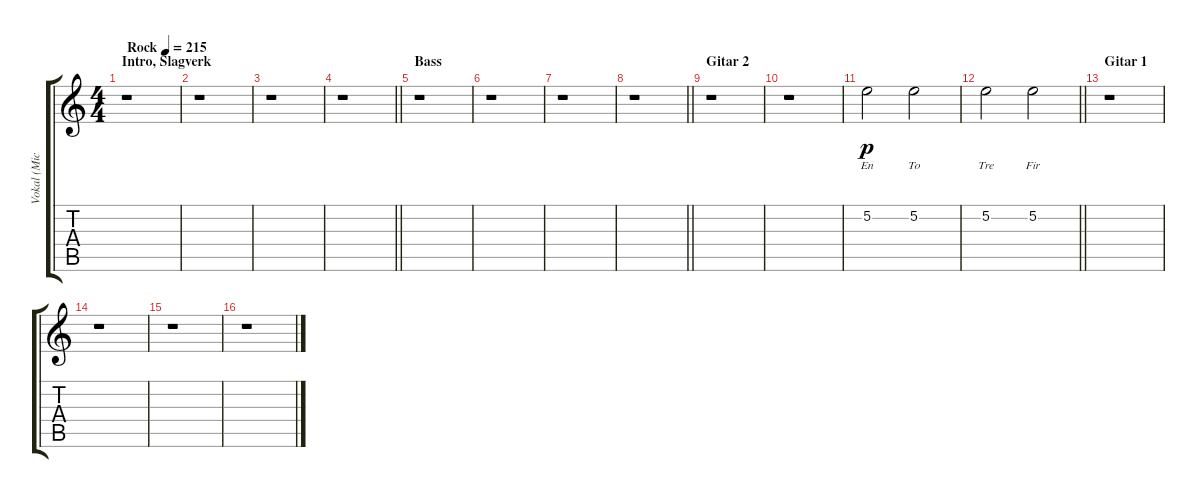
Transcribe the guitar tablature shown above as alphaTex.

\track ("Vokal (Michael Krohn)" "Vokal (Mic") {instrument acousticguitarnylon}
\staff {score tabs}
\tuning (E4 B3 G3 D3 A2 E2) {hide}
\ts (4 4)
\section ("" "Intro, Slagverk")
\tempo (215 "Rock")
\clef g2
\ks c
r.1{dy p instrument acousticguitarnylon} |
r.1 |
r.1 |
\barLineRight lightlight
r.1 |
\section ("" "Bass")
r.1 |
r.1 |
r.1 |
\barLineRight lightlight
r.1 |
\section ("" "Gitar 2")
r.1 |
r.1 |
5.2.2{lyrics (0 "En") lyrics (1 "") lyrics (2 "") lyrics (3 "") lyrics (4 "")} 5.2.2{lyrics (0 "To") lyrics (1 "") lyrics (2 "") lyrics (3 "") lyrics (4 "")} |
\barLineRight lightlight
5.2.2{lyrics (0 "Tre") lyrics (1 "") lyrics (2 "") lyrics (3 "") lyrics (4 "")} 5.2.2{lyrics (0 "Fir") lyrics (1 "") lyrics (2 "") lyrics (3 "") lyrics (4 "")} |
\section ("" "Gitar 1")
r.1 |
r.1 |
r.1 |
r.1
